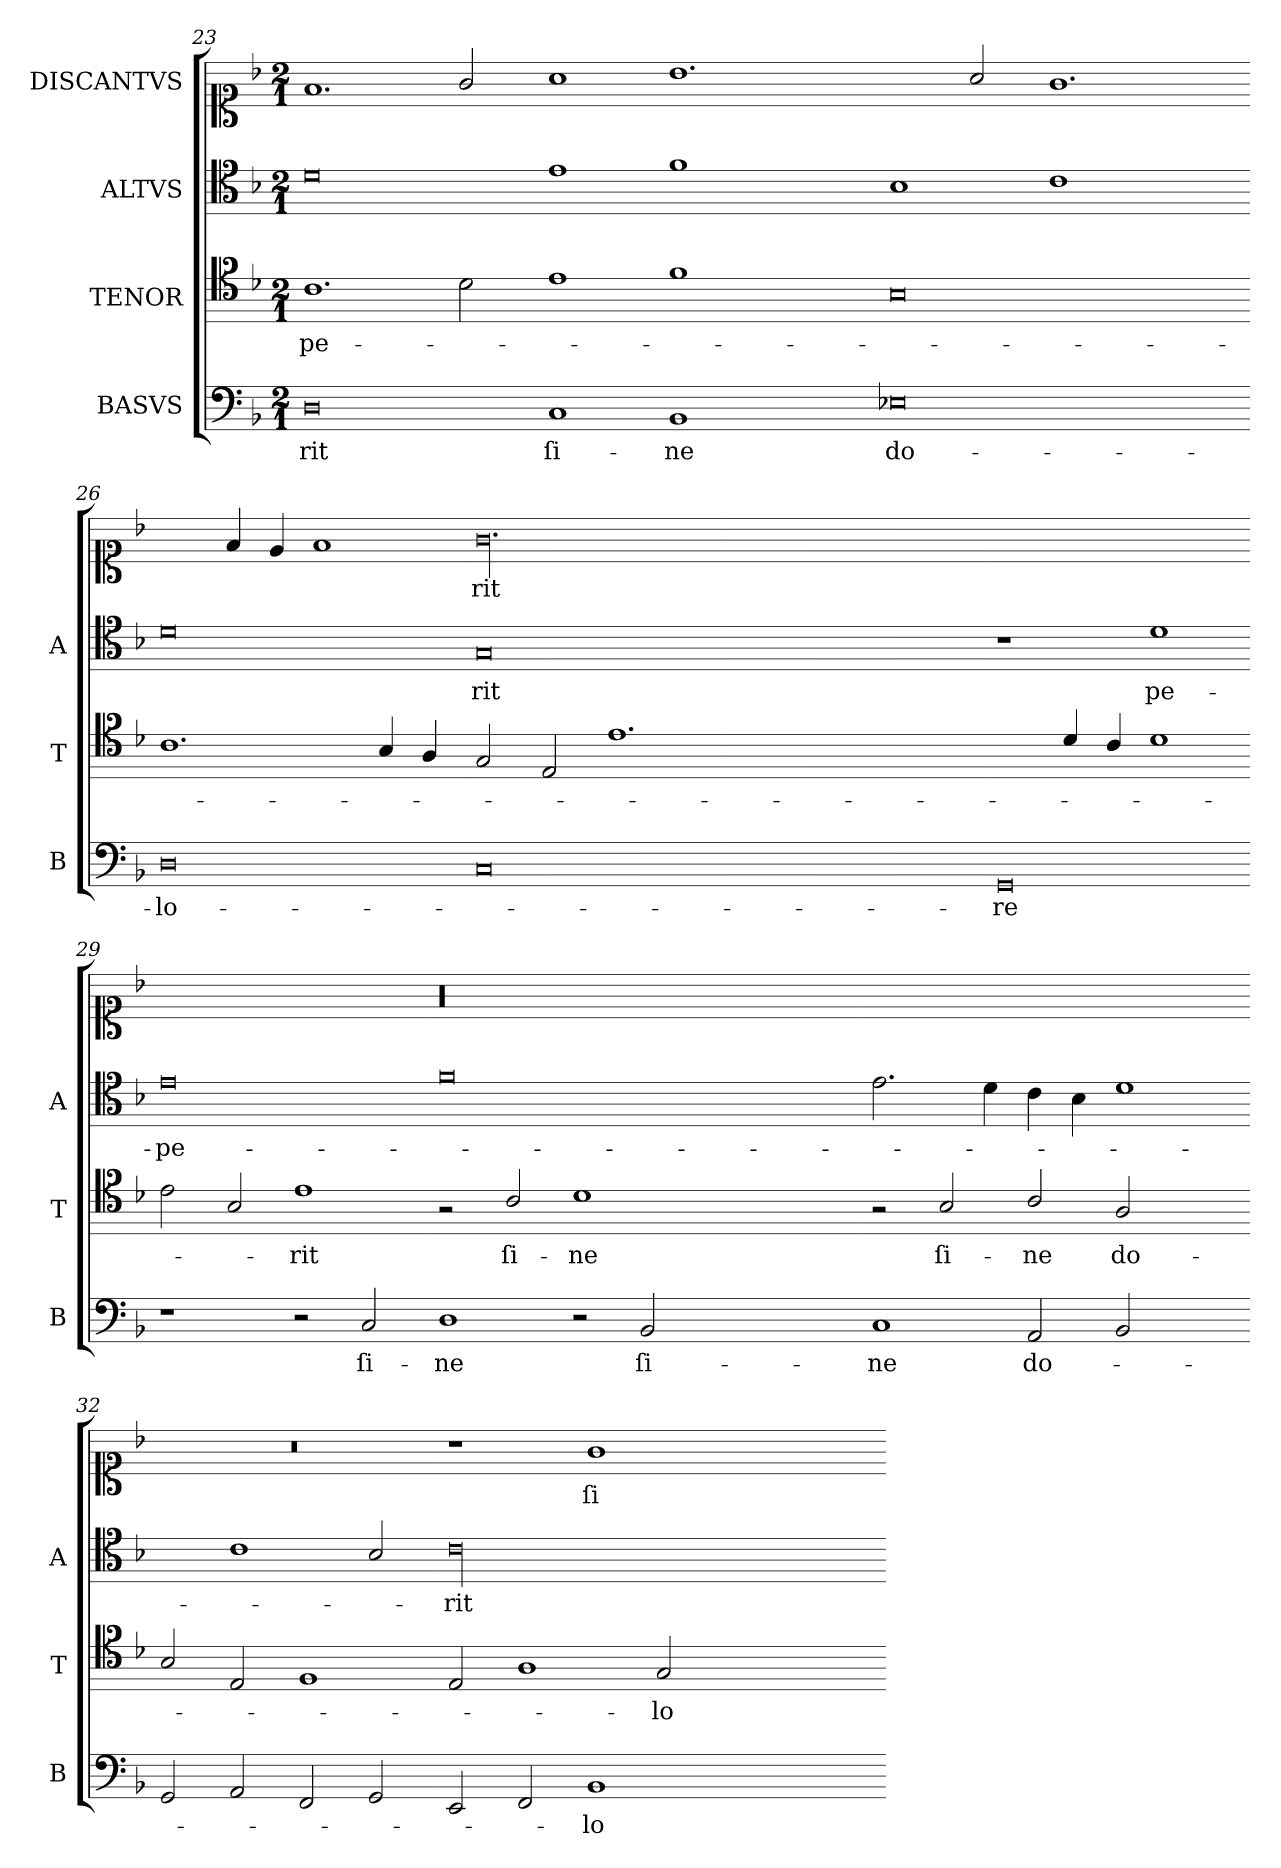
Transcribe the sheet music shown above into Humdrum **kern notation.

**kern	**text	**kern	**text	**kern	**text	**kern	**text
*part4	*part4	*part3	*part3	*part2	*part2	*part1	*part1
*staff4	*staff4	*staff3	*staff3	*staff2	*staff2	*staff1	*staff1
*I"BASVS	*	*I"TENOR	*	*I"ALTVS	*	*I"DISCANTVS	*
*I'B	*	*I'T	*	*I'A	*	*	*
*clefF4	*	*clefC5	*	*clefC4	*	*clefC1	*
*k[b-]	*	*k[b-]	*	*k[b-]	*	*k[b-]	*
*M2/1	*	*M2/1	*	*M2/1	*	*M2/1	*
=23	=23	=23	=23	=23	=23	=23	=23
!	!	!	!LO:LY:i	!	!	!	!
0D	-rit	1.A	-pe-	0d	.	1.f	.
.	.	2B-\	.	.	.	2g/	.
=24-	=24-	=24-	=24-	=24-	=24-	=24-	=24-
1C	ſi-	1c	.	1e	.	1a	.
1BB-	-ne	1d	.	1f	.	1.b-	.
2ryy	.	2ryy	.	2ryy	.	.	.
=25-	=25-	=25-	=25-	=25-	=25-	=25-	=25-
0E-X	do-	0G	.	1B-	.	2ryy	.
.	.	.	.	.	.	2a/	.
.	.	.	.	1c	.	1.g	.
2ryy	.	2ryy	.	2ryy	.	.	.
=26-	=26-	=26-	=26-	=26-	=26-	=26-	=26-
0D	-lo-	1.A	.	0d	.	2ryy	.
.	.	.	.	.	.	4f/	.
.	.	.	.	.	.	4e/	.
.	.	.	.	.	.	1f	.
.	.	4G/	.	.	.	.	.
.	.	4F/	.	.	.	.	.
=27-	=27-	=27-	=27-	=27-	=27-	=27-	=27-
0C	.	2E/	.	0G	-rit	00.g	rit
.	.	2C/	.	.	.	.	.
.	.	1.c	.	.	.	.	.
00ryy	.	.	.	00ryy	.	.	.
.	.	2%7ryy	.	.	.	.	.
=28-	=28-	=28-	=28-	=28-	=28-	=28-	=28-
0GG	re	2ryy	.	1r	.	0ryy	.
.	.	4B-/	.	.	.	.	.
.	.	4A/	.	.	.	.	.
!	!	!	!	!	!LO:LY:i	!	!
.	.	1B-	.	1d	pe-	.	.
=29-	=29-	=29-	=29-	=29-	=29-	=29-	=29-
!	!	!	!	!	!LO:LY:i	!	!
1r	.	2c\	.	0e	-pe-	0ryy	.
.	.	2G/	.	.	.	.	.
!	!	!	!LO:LY:i	!	!	!	!
2r	.	1c	-rit	.	.	.	.
2C/	ſi-	.	.	.	.	.	.
=30-	=30-	=30-	=30-	=30-	=30-	=30-	=30-
1D	-ne	2r	.	0f	.	00r	.
.	.	2A/	ſi-	.	.	.	.
2r	.	1B-	-ne	.	.	.	.
2BB-/	ſi-	.	.	.	.	.	.
0ryy	.	0ryy	.	0ryy	.	.	.
=31-	=31-	=31-	=31-	=31-	=31-	=31-	=31-
1C	-ne	2r	.	2.e\	.	0ryy	.
.	.	2G/	ſi-	.	.	.	.
.	.	.	.	4d\	.	.	.
2AA/	do-	2A/	-ne	4c\	.	.	.
.	.	.	.	4B-\	.	.	.
2BB-/	.	2F/	do-	1d\	.	.	.
2ryy	.	2ryy	.	.	.	2ryy	.
=32-	=32-	=32-	=32-	=32-	=32-	=32-	=32-
2GG/	.	2G/	.	2ryy	.	0r	.
2AA/	.	2C/	.	1c	.	.	.
2FF/	.	1D	.	.	.	.	.
2GG/	.	.	.	2B-/	.	.	.
=33-	=33-	=33-	=33-	=33-	=33-	=33-	=33-
!	!	!	!	!	!LO:LY:i	!	!
2EE/	.	2C/	.	00c	-rit	1r	.
2FF/	.	1F	.	.	.	.	.
1BB-	-lo-	.	.	.	.	1g	ſi-
.	.	2E/	-lo-	.	.	.	.
0ryy	.	0ryy	.	.	.	0ryy	.
=-	=-	=-	=-	=-	=-	=-	=-
*-	*-	*-	*-	*-	*-	*-	*-
